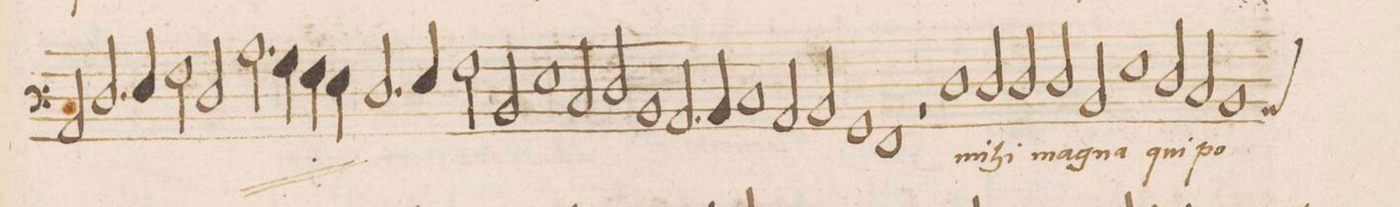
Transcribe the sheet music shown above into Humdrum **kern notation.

**kern	**text
*I"BASVS	*
*clefF3	*
*k[]	*
*met(C|)	*
*M2/1	*
2C/	-cit
2.F/	.
=35-	=35-
4G/	.
2A\	.
2F/	Qu-
2.c\	-ia
=36-	=36-
4B\	.
4A\	.
4G\	.
2.F/	fae-
4G/	.
=37-	=37-
2A\	.
2D/	.
1G	.
=38-	=38-
2E/	.
2F/	.
1D	.
=39-	=39-
2.C/	.
4D/	.
1E	.
=40-	=40-
2C/	.
2D/	.
1BB	.
=41-	=41-
1AA	-cit
*	*Xij
1r	.
=42-	=42-
1F	mi-
2F/	-hi
2F/	ma-
=43-	=43-
2F/	-gna
2D/	.
1G	.
=44-	=44-
2F/	qui
2E/	.
1D	po-
*custos:C	*
=45-	=45-
*-	*-
